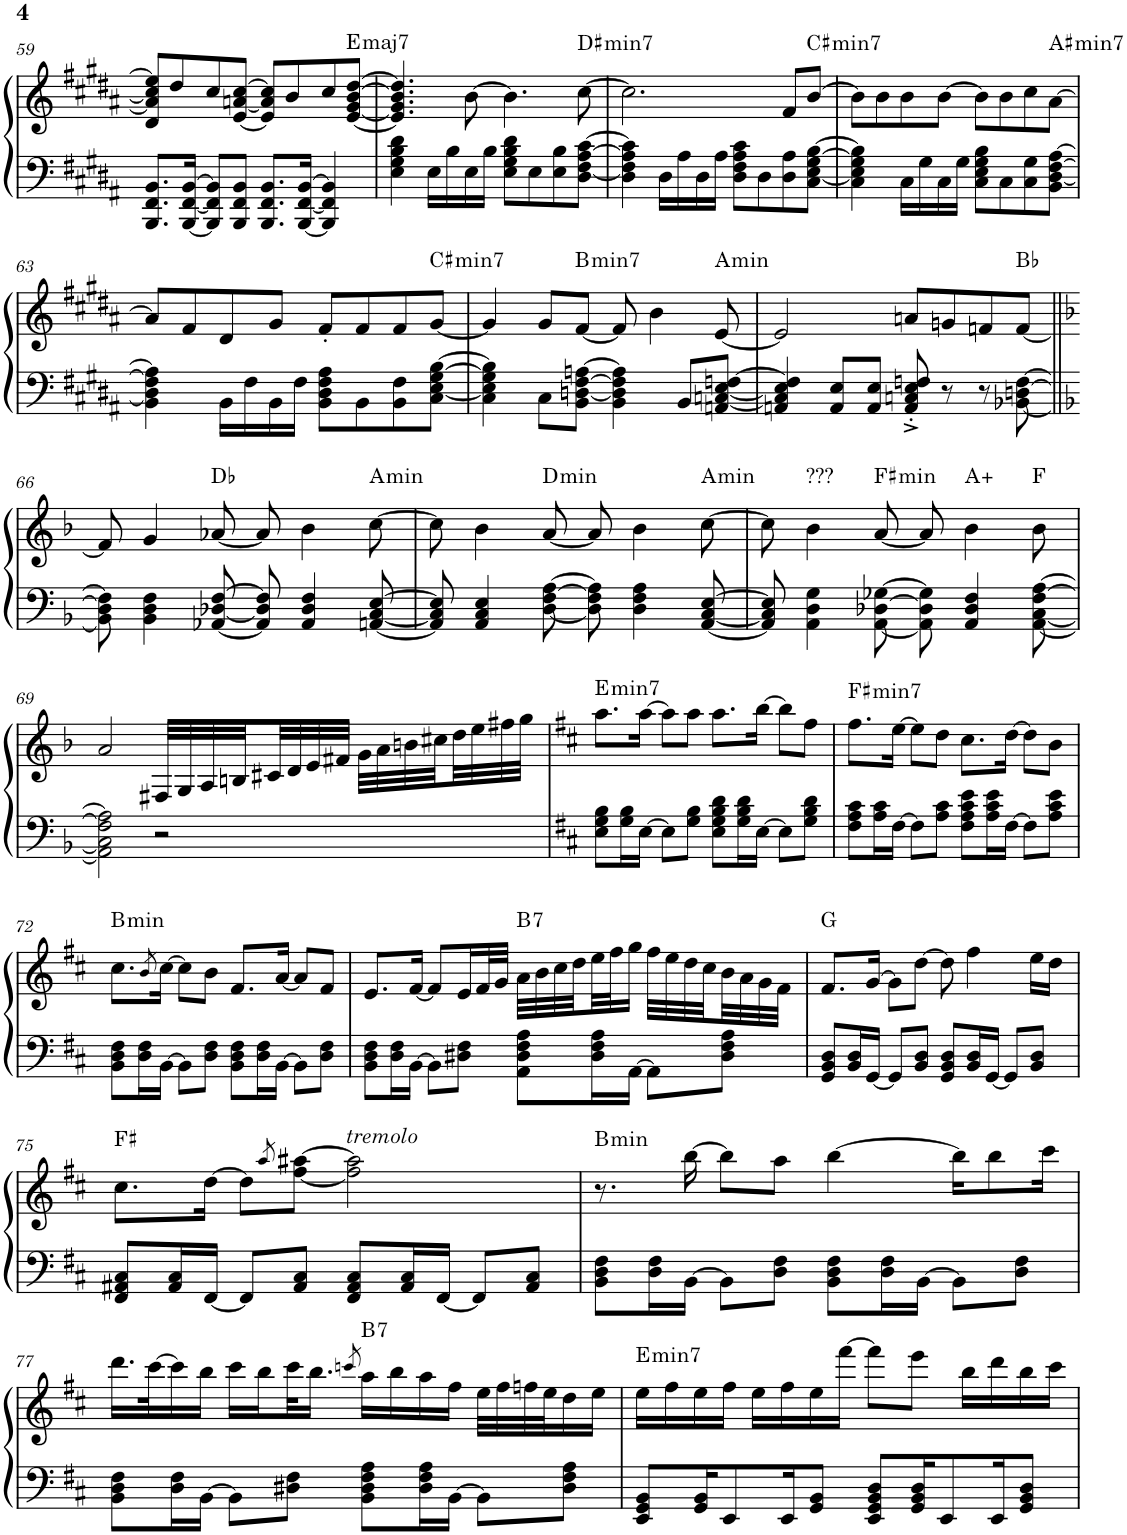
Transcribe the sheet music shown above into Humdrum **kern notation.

**kern	**kern	**harte
*part1	*part1	*part1
*staff2	*staff1	*
*I"Piano	*	*
*I'Pno.	*	*
!!LO:PB:g=z
*clefF4	*clefG2	*
*k[f#c#g#d#a#]	*k[f#c#g#d#a#]	*
*M4/4	*M4/4	*
=59	=59	=59
8.BBB/ 8.FF#/ 8.BB/L	8d#/ 8a/] 8cc#/] 8ee/]L	.
.	8dd#/	.
[16BBB/ [16FF#/ [16BB/Jk	.	.
8BBB/] 8FF#/] 8BB/]L	8cc#/	.
8BBB/ 8FF#/ 8BB/J	[8e/ [8an/ [8cc#/J	.
8.BBB/ 8.FF#/ 8.BB/L	8e/] 8a/] 8cc#/]L	.
.	8b/	.
[16BBB/ [16FF#/ [16BB/Jk	.	.
4BBB/] 4FF#/] 4BB/]	8cc#/	.
!	!	!LO:H:kt=maj7
.	[8e/ [8g#/ [8b/ [8dd#/J	E:maj7
=60	=60	=60
4E\ 4G#\ 4B\ 4d#\	4.e/] 4.g#/] 4.b/] 4.dd#/]	.
16E\LL	.	.
16B\	.	.
16E\	[8b\	.
16B\JJ	.	.
8E\ 8G#\ 8B\ 8d#\L	4.b\]	.
8E\	.	.
8E\ 8B\	.	.
!	!	!LO:H:kt=min7
8D#\ [8F#\ [8A#\ [8c#\J	[8cc#\	D#:min7
=61	=61	=61
4D#\ 4F#\] 4A#\] 4c#\]	2.cc#\]	.
16D#\LL	.	.
16A#\	.	.
16D#\	.	.
16A#\JJ	.	.
8D#\ 8F#\ 8A#\ 8c#\L	.	.
8D#\	.	.
8D#\ 8A#\	8f#/L	.
!	!	!LO:H:kt=min7
8C#\ [8E\ [8G#\ [8B\J	[8b/J	C#:min7
=62	=62	=62
4C#\ 4E\] 4G#\] 4B\]	8b\L]	.
.	8b\	.
16C#\LL	8b\	.
16G#\	.	.
16C#\	[8b\J	.
16G#\JJ	.	.
8C#\ 8E\ 8G#\ 8B\L	8b\L]	.
8C#\	8b\	.
8C#\ 8G#\	8cc#\	.
!	!	!LO:H:kt=min7
8BB\ [8D#\ [8F#\ [8A#\J	[8a#\J	A#:min7
!!LO:LB:g=z
=63	=63	=63
4BB\ 4D#\] 4F#\] 4A#\]	8a#/L]	.
.	8f#/	.
16BB\LL	8d#/	.
16F#\	.	.
16BB\	8g#/J	.
16F#\JJ	.	.
8BB\ 8D#\ 8F#\ 8A#\L	8f#'/L	.
8BB\	8f#/	.
8BB\ 8F#\	8f#/	.
!	!	!LO:H:kt=min7
8C#\ [8E\ [8G#\ [8B\J	[8g#/J	C#:min7
=64	=64	=64
4C#\ 4E\] 4G#\] 4B\]	4g#/]	.
8C#\L	8g#/L	.
!	!	!LO:H:kt=min7
8BB\ [8Dn\ [8F#\ [8An\J	[8f#/J	B:min7
4BB\ 4D\] 4F#\] 4A\]	8f#/]	.
.	4b\	.
8BB/L	.	.
!	!	!LO:H:kt=min
8AAn/ [8Cn/ [8E/ [8Fn/J	[8e/	A:min
=65	=65	=65
4AAn/ 4C/] 4E/] 4F/]	2e/]	.
8AA/ 8E/L	.	.
8AA/ 8E/J	.	.
8AA/'^ 8Cn/'^ 8E/'^ 8Fn/'^	8an/L	.
8r	8gn/	.
8r	8fn/	.
[8BB-X\ [8Dn\ [8F\	[8f/J	Bb:maj
!!LO:LB:g=z
=66||	=66||	=66||
*k[b-]	*k[b-]	*
8BB-\] 8D\] 8F\]	8f/]	.
4BB-\ 4D\ 4F\	4g/	.
[8AA-X/ [8D-X/ [8F/	[8a-X/	Db:maj
8AA-/] 8D-/] 8F/]	8a-/]	.
4AA-/ 4D-/ 4F/	4b-\	.
!	!	!LO:H:kt=min
[8AAn/ [8C/ [8E/	[8cc\	A:min
=67	=67	=67
8AA/] 8C/] 8E/]	8cc\]	.
4AA/ 4C/ 4E/	4b-\	.
!	!	!LO:H:kt=min
[8D\ [8F\ [8A\	[8a/	D:min
8D\] 8F\] 8A\]	8a/]	.
4D\ 4F\ 4A\	4b-\	.
!	!	!LO:H:kt=min
[8AA/ [8C/ [8E/	[8cc\	A:min
=68	=68	=68
8AA/] 8C/] 8E/]	8cc\]	.
!	!	!LO:H:kt=???
4AA\ 4D\ 4G\	4b-\	N
!	!	!LO:H:kt=min
[8AA\ [8D-X\ [8G-X\	[8a/	F#:min
8AA\] 8D-\] 8G-\]	8a/]	.
4AA/ 4D-/ 4F/	4b-\	A:aug
[8AA\ [8C\ [8F\ [8A\	8b-\	F:maj
!!LO:LB:g=z
=69	=69	=69
2AA\] 2C\] 2F\] 2A\]	2a/	.
2r	32F#X/LLL	.
.	32G/	.
.	32A/	.
.	32Bn/	.
.	32c#X/	.
.	32d/	.
.	32e/	.
.	32f#X/JJJ	.
.	32g\LLL	.
.	32a\	.
.	32bn\	.
.	32cc#X\	.
.	32dd\	.
.	32ee\	.
.	32ff#X\	.
.	32gg\JJJ	.
=70	=70	=70
*k[f#c#]	*k[f#c#]	*
!	!	!LO:H:kt=min7
8E\ 8G\ 8B\L	8.aa\L	E:min7
16G\ 16B\L	.	.
[16E\JJ	[16aa\Jk	.
8E\L]	8aa\L]	.
8G\ 8B\J	8aa\J	.
8E\ 8G\ 8B\ 8d\L	8.aa\L	.
16G\ 16B\ 16d\L	.	.
[16E\JJ	[16bb\Jk	.
8E\L]	8bb\L]	.
8G\ 8B\ 8d\J	8ff#\J	.
=71	=71	=71
!	!	!LO:H:kt=min7
8F#\ 8A\ 8c#\L	8.ff#\L	F#:min7
16A\ 16c#\L	.	.
[16F#\JJ	[16ee\Jk	.
8F#\L]	8ee\L]	.
8A\ 8c#\J	8dd\J	.
8F#\ 8A\ 8c#\ 8e\L	8.cc#\L	.
16A\ 16c#\ 16e\L	.	.
[16F#\JJ	[16dd\Jk	.
8F#\L]	8dd\L]	.
8A\ 8c#\ 8e\J	8b\J	.
!!LO:LB:g=z
=72	=72	=72
!	!	!LO:H:kt=min
8BB\ 8D\ 8F#\L	8.cc#\L	B:min
16D\ 16F#\L	.	.
.	8qb/	.
[16BB\JJ	[16cc#\Jk	.
8BB\L]	8cc#\L]	.
8D\ 8F#\J	8b\J	.
8BB\ 8D\ 8F#\L	8.f#/L	.
16D\ 16F#\L	.	.
[16BB\JJ	[16a/Jk	.
8BB\L]	8a/L]	.
8D\ 8F#\J	8f#/J	.
=73	=73	=73
8BB\ 8D\ 8F#\L	8.e/L	.
16D\ 16F#\L	.	.
[16BB\JJ	[16f#/Jk	.
8BB\L]	8f#/L]	.
8D#X\ 8F#\J	16e/L	.
.	32f#/L	.
.	32g/JJJ	.
!	!	!LO:H:kt=7
8AA\ 8D#\ 8F#\ 8A\L	32a\LLL	B:7
.	32b\	.
.	32cc#\	.
.	32dd\	.
16D#\ 16F#\ 16A\L	32ee\	.
.	32ff#\J	.
[16AA\JJ	16gg\JJ	.
8AA\L]	32ff#\LLL	.
.	32ee\	.
.	32dd\	.
.	32cc#\	.
8D#\ 8F#\ 8A\J	32b\	.
.	32a\	.
.	32g\	.
.	32f#\JJJ	.
=74	=74	=74
8GG/ 8BB/ 8D/L	8.f#/L	G:maj
16BB/ 16D/L	.	.
[16GG/JJ	[16g/Jk	.
8GG/L]	8g\L]	.
8BB/ 8D/J	[8dd\J	.
8GG/ 8BB/ 8D/L	8dd\]	.
16BB/ 16D/L	4ff#\	.
[16GG/JJ	.	.
8GG/L]	.	.
8BB/ 8D/J	16ee\LL	.
.	16dd\JJ	.
!!LO:LB:g=z
=75	=75	=75
8FF#/ 8AA#X/ 8C#/L	8.cc#\L	F#:maj
16AA#/ 16C#/L	.	.
[16FF#/JJ	[16dd\Jk	.
8FF#/L]	8dd\L]	.
.	8qaa/	.
8AA#/ 8C#/J	[8ff#\ [8aa#X\J	.
!	!LO:TX:a:i:t=tremolo	!
8FF#/ 8AA#/ 8C#/L	2ff#\] 2aa#\]	.
16AA#/ 16C#/L	.	.
[16FF#/JJ	.	.
8FF#/L]	.	.
8AA#/ 8C#/J	.	.
=76	=76	=76
!	!	!LO:H:kt=min
8BB\ 8D\ 8F#\L	8.r	B:min
16D\ 16F#\L	.	.
[16BB\JJ	[16bb\	.
8BB\L]	8bb\L]	.
8D\ 8F#\J	8aa\J	.
8BB\ 8D\ 8F#\L	[4bb\	.
16D\ 16F#\L	.	.
[16BB\JJ	.	.
8BB\L]	16bb\KL]	.
.	8bb\	.
8D\ 8F#\J	.	.
.	16ccc#\Jk	.
!!LO:LB:g=z
=77	=77	=77
8BB\ 8D\ 8F#\L	16.ddd\LL	.
.	[32ccc#\K	.
16D\ 16F#\L	16ccc#\]	.
[16BB\JJ	16bb\JJ	.
8BB\L]	16ccc#\LL	.
.	16bb\	.
8D#X\ 8F#\J	32ccc#\K	.
.	16.bb\JJ	.
.	8qcccn/	.
!	!	!LO:H:kt=7
8BB\ 8D#\ 8F#\ 8A\L	16aa\LL	B:7
.	16bb\	.
16D#\ 16F#\ 16A\L	16aa\	.
[16BB\JJ	16ff#\JJ	.
8BB\L]	32ee\LLL	.
.	32ff#\	.
.	32ffn\	.
.	32ee\J	.
8D#\ 8F#\ 8A\J	16dd\	.
.	16ee\JJ	.
=78	=78	=78
!	!	!LO:H:kt=min7
8EE/ 8GG/ 8BB/L	16ee\LL	E:min7
.	16ff#\	.
16GG/ 16BB/K	16ee\	.
8EE/	16ff#\JJ	.
.	16ee\LL	.
16EE/K	16ff#\	.
8GG/ 8BB/J	16ee\	.
.	[16fff#\JJ	.
8EE/ 8GG/ 8BB/ 8D/L	8fff#\L]	.
16GG/ 16BB/ 16D/K	8eee\J	.
8EE/	.	.
.	16bb\LL	.
16EE/K	16ddd\	.
8GG/ 8BB/ 8D/J	16bb\	.
.	16ccc#\JJ	.
=	=	=
*-	*-	*-
